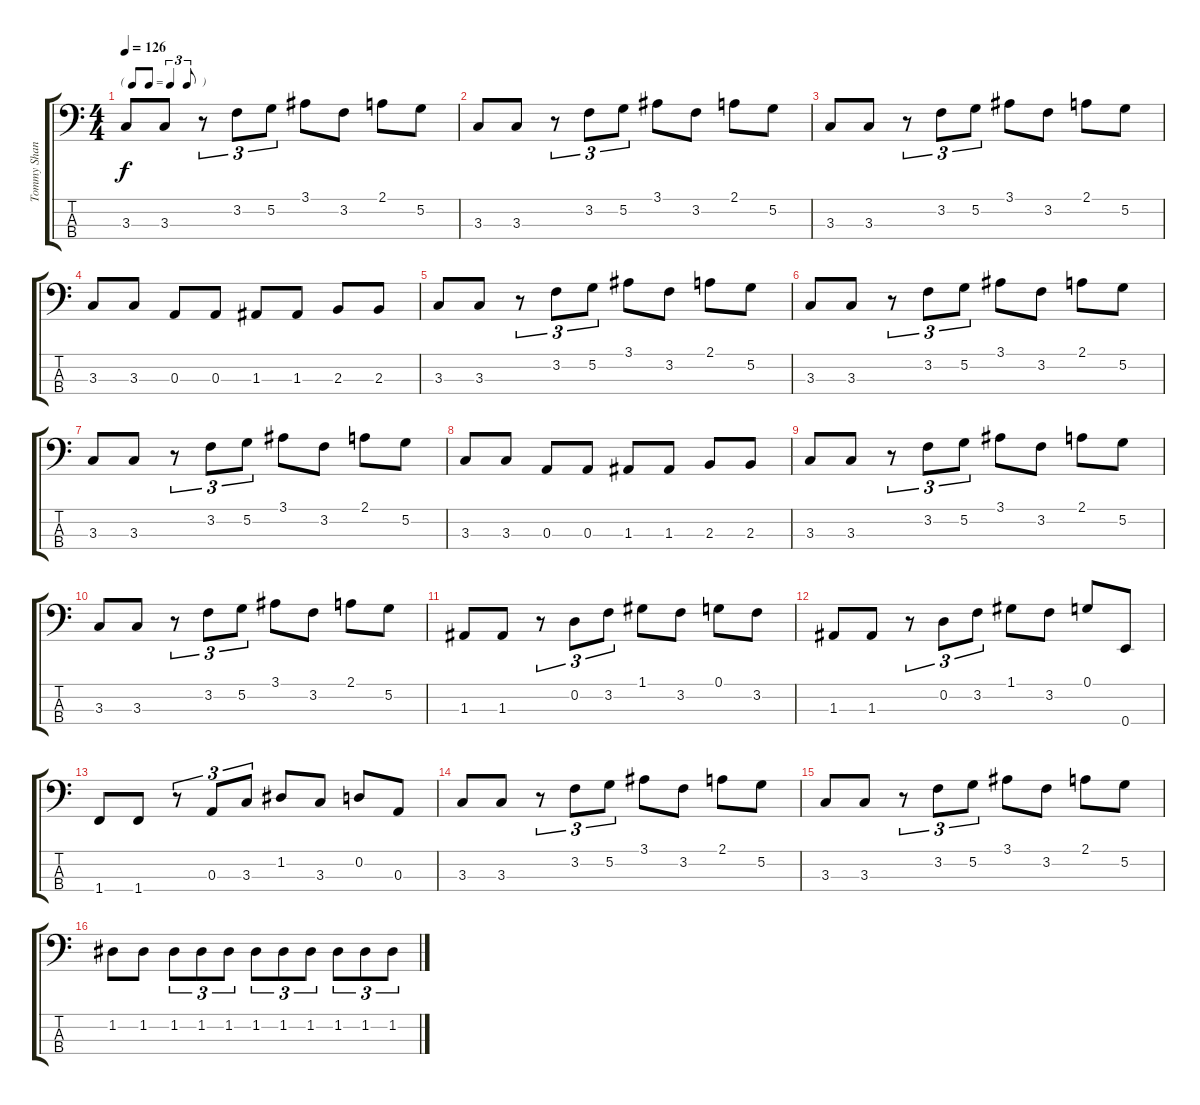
\track ("Tommy Shannon" "Tommy Shan") {instrument electricbassfinger}
\staff {score tabs}
\tuning (G2 D2 A1 E1) {hide}
\ts (4 4)
\tf triplet8th
\tempo 126
\clef f4
\ks c
3.3.8{dy f} 3.3.8 r.8{tu (3 2)} 3.2.8{tu (3 2)} 5.2.8{tu (3 2)} 3.1.8 3.2.8 2.1.8 5.2.8 |
3.3.8 3.3.8 r.8{tu (3 2)} 3.2.8{tu (3 2)} 5.2.8{tu (3 2)} 3.1.8 3.2.8 2.1.8 5.2.8 |
3.3.8 3.3.8 r.8{tu (3 2)} 3.2.8{tu (3 2)} 5.2.8{tu (3 2)} 3.1.8 3.2.8 2.1.8 5.2.8 |
3.3.8 3.3.8 0.3.8 0.3.8 1.3.8 1.3.8 2.3.8 2.3.8 |
3.3.8 3.3.8 r.8{tu (3 2)} 3.2.8{tu (3 2)} 5.2.8{tu (3 2)} 3.1.8 3.2.8 2.1.8 5.2.8 |
3.3.8 3.3.8 r.8{tu (3 2)} 3.2.8{tu (3 2)} 5.2.8{tu (3 2)} 3.1.8 3.2.8 2.1.8 5.2.8 |
3.3.8 3.3.8 r.8{tu (3 2)} 3.2.8{tu (3 2)} 5.2.8{tu (3 2)} 3.1.8 3.2.8 2.1.8 5.2.8 |
3.3.8 3.3.8 0.3.8 0.3.8 1.3.8 1.3.8 2.3.8 2.3.8 |
3.3.8 3.3.8 r.8{tu (3 2)} 3.2.8{tu (3 2)} 5.2.8{tu (3 2)} 3.1.8 3.2.8 2.1.8 5.2.8 |
3.3.8 3.3.8 r.8{tu (3 2)} 3.2.8{tu (3 2)} 5.2.8{tu (3 2)} 3.1.8 3.2.8 2.1.8 5.2.8 |
1.3.8 1.3.8 r.8{tu (3 2)} 0.2.8{tu (3 2)} 3.2.8{tu (3 2)} 1.1.8 3.2.8 0.1.8 3.2.8 |
1.3.8 1.3.8 r.8{tu (3 2)} 0.2.8{tu (3 2)} 3.2.8{tu (3 2)} 1.1.8 3.2.8 0.1.8 0.4.8 |
1.4.8 1.4.8 r.8{tu (3 2)} 0.3.8{tu (3 2)} 3.3.8{tu (3 2)} 1.2.8 3.3.8 0.2.8 0.3.8 |
3.3.8 3.3.8 r.8{tu (3 2)} 3.2.8{tu (3 2)} 5.2.8{tu (3 2)} 3.1.8 3.2.8 2.1.8 5.2.8 |
3.3.8 3.3.8 r.8{tu (3 2)} 3.2.8{tu (3 2)} 5.2.8{tu (3 2)} 3.1.8 3.2.8 2.1.8 5.2.8 |
1.2.8 1.2.8 1.2.8{tu (3 2)} 1.2.8{tu (3 2)} 1.2.8{tu (3 2)} 1.2.8{tu (3 2)} 1.2.8{tu (3 2)} 1.2.8{tu (3 2)} 1.2.8{tu (3 2)} 1.2.8{tu (3 2)} 1.2.8{tu (3 2)}
